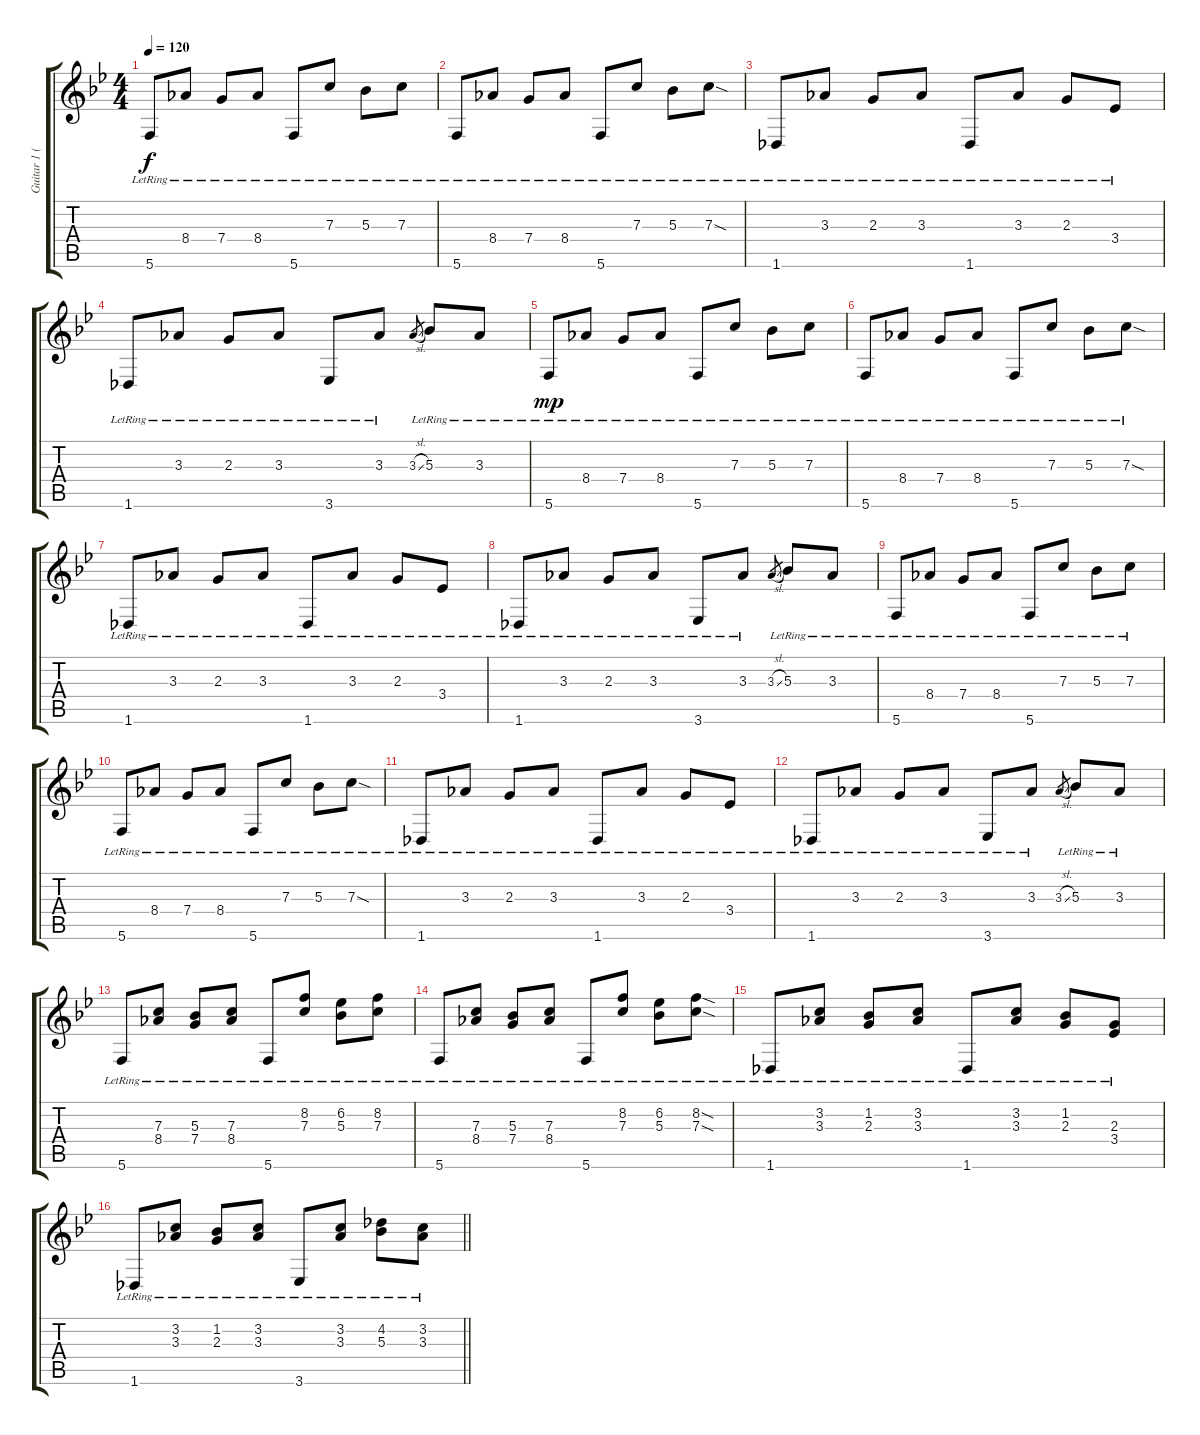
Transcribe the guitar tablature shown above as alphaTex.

\track ("Guitar 1 (Clean- Tuck)" "Guitar 1 (") {instrument electricguitarclean}
\staff {score tabs}
\tuning (D4 A3 F3 C3 G2 C2) {hide}
\ts (4 4)
\tempo 120
\clef g2
\ks bb
5.6{lr}.8{dy f} 8.4{lr}.8 7.4{lr}.8 8.4{lr}.8 5.6{lr}.8 7.3{lr}.8 5.3{lr}.8 7.3{lr}.8 |
5.6{lr}.8 8.4{lr}.8 7.4{lr}.8 8.4{lr}.8 5.6{lr}.8 7.3{lr}.8 5.3{lr}.8 7.3{sod lr}.8 |
1.6{lr}.8 3.3{lr}.8 2.3{lr}.8 3.3{lr}.8 1.6{lr}.8 3.3{lr}.8 2.3{lr}.8 3.4{lr}.8 |
1.6{lr}.8 3.3{lr}.8 2.3{lr}.8 3.3{lr}.8 3.6{lr}.8 3.3{lr}.8 3.3{sl}.8{gr} 5.3{lr}.8 3.3{lr}.8 |
5.6{lr}.8{dy mp} 8.4{lr}.8 7.4{lr}.8 8.4{lr}.8 5.6{lr}.8 7.3{lr}.8 5.3{lr}.8 7.3{lr}.8 |
5.6{lr}.8 8.4{lr}.8 7.4{lr}.8 8.4{lr}.8 5.6{lr}.8 7.3{lr}.8 5.3{lr}.8 7.3{sod lr}.8 |
1.6{lr}.8 3.3{lr}.8 2.3{lr}.8 3.3{lr}.8 1.6{lr}.8 3.3{lr}.8 2.3{lr}.8 3.4{lr}.8 |
1.6{lr}.8 3.3{lr}.8 2.3{lr}.8 3.3{lr}.8 3.6{lr}.8 3.3{lr}.8 3.3{sl}.8{gr} 5.3{lr}.8 3.3{lr}.8 |
5.6{lr}.8 8.4{lr}.8 7.4{lr}.8 8.4{lr}.8 5.6{lr}.8 7.3{lr}.8 5.3{lr}.8 7.3{lr}.8 |
5.6{lr}.8 8.4{lr}.8 7.4{lr}.8 8.4{lr}.8 5.6{lr}.8 7.3{lr}.8 5.3{lr}.8 7.3{sod lr}.8 |
1.6{lr}.8 3.3{lr}.8 2.3{lr}.8 3.3{lr}.8 1.6{lr}.8 3.3{lr}.8 2.3{lr}.8 3.4{lr}.8 |
1.6{lr}.8 3.3{lr}.8 2.3{lr}.8 3.3{lr}.8 3.6{lr}.8 3.3{lr}.8 3.3{sl}.8{gr} 5.3{lr}.8 3.3{lr}.8 |
5.6{lr}.8 (7.3{lr} 8.4{lr}).8 (5.3{lr} 7.4{lr}).8 (7.3{lr} 8.4{lr}).8 5.6{lr}.8 (8.2{lr} 7.3{lr}).8 (6.2{lr} 5.3{lr}).8 (8.2{lr} 7.3{lr}).8 |
5.6{lr}.8 (7.3{lr} 8.4{lr}).8 (5.3{lr} 7.4{lr}).8 (7.3{lr} 8.4{lr}).8 5.6{lr}.8 (8.2{lr} 7.3{lr}).8 (6.2{lr} 5.3{lr}).8 (8.2{sod lr} 7.3{sod lr}).8 |
1.6{lr}.8 (3.2{lr} 3.3{lr}).8 (1.2{lr} 2.3{lr}).8 (3.2{lr} 3.3{lr}).8 1.6{lr}.8 (3.2{lr} 3.3{lr}).8 (1.2{lr} 2.3{lr}).8 (2.3{lr} 3.4{lr}).8 |
\barLineRight lightlight
1.6{lr}.8 (3.2{lr} 3.3{lr}).8 (1.2{lr} 2.3{lr}).8 (3.2{lr} 3.3{lr}).8 3.6{lr}.8 (3.2{lr} 3.3{lr}).8 (4.2{lr} 5.3{lr}).8 (3.2{lr} 3.3{lr}).8
